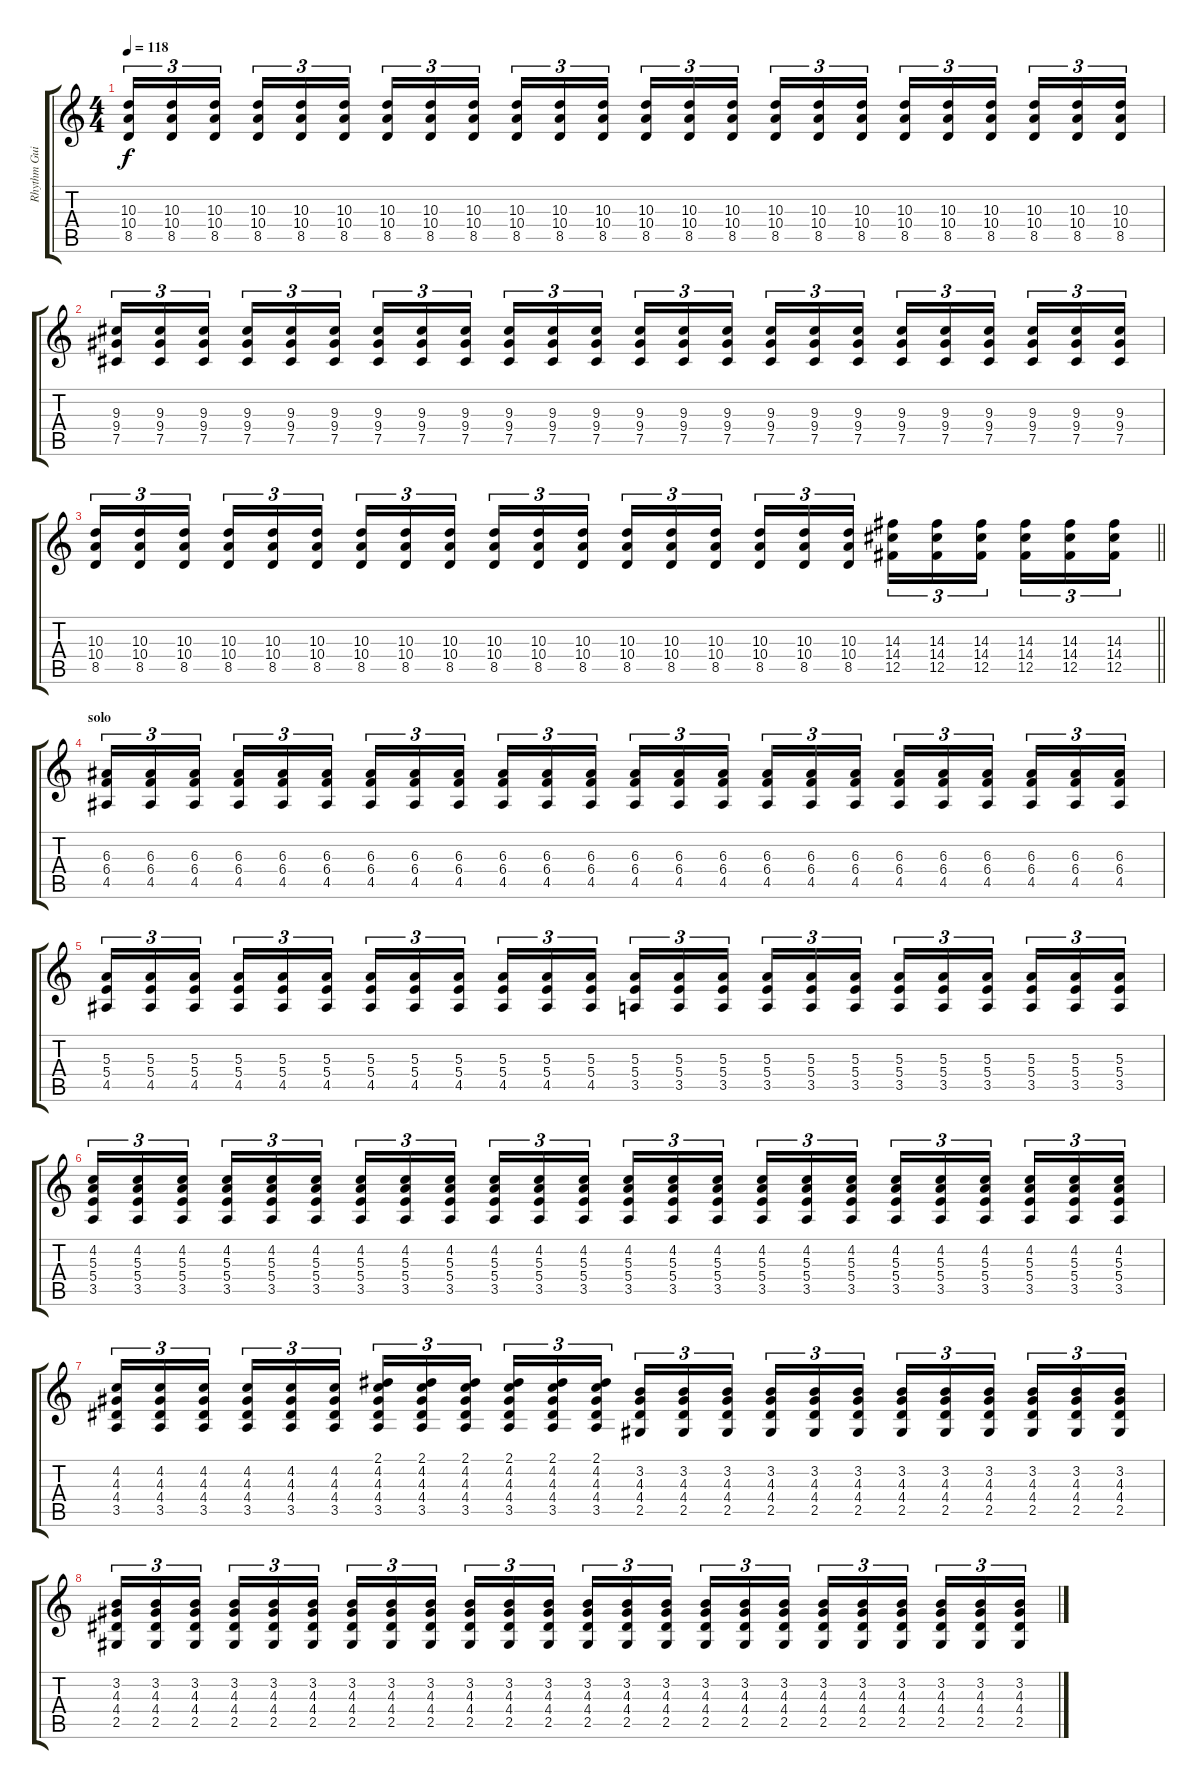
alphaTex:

\track ("Rhythm Guitar" "Rhythm Gui") {instrument overdrivenguitar}
\staff {score tabs}
\tuning (Db4 Ab3 E3 B2 Gb2 Db2) {hide}
\ts (4 4)
\tempo 118
\clef g2
\ks c
(10.3 10.4 8.5).16{tu (3 2) dy f} (10.3 10.4 8.5).16{tu (3 2)} (10.3 10.4 8.5).16{tu (3 2) beam splitsecondary} (10.3 10.4 8.5).16{tu (3 2)} (10.3 10.4 8.5).16{tu (3 2)} (10.3 10.4 8.5).16{tu (3 2)} (10.3 10.4 8.5).16{tu (3 2)} (10.3 10.4 8.5).16{tu (3 2)} (10.3 10.4 8.5).16{tu (3 2) beam splitsecondary} (10.3 10.4 8.5).16{tu (3 2)} (10.3 10.4 8.5).16{tu (3 2)} (10.3 10.4 8.5).16{tu (3 2)} (10.3 10.4 8.5).16{tu (3 2)} (10.3 10.4 8.5).16{tu (3 2)} (10.3 10.4 8.5).16{tu (3 2) beam splitsecondary} (10.3 10.4 8.5).16{tu (3 2)} (10.3 10.4 8.5).16{tu (3 2)} (10.3 10.4 8.5).16{tu (3 2)} (10.3 10.4 8.5).16{tu (3 2)} (10.3 10.4 8.5).16{tu (3 2)} (10.3 10.4 8.5).16{tu (3 2) beam splitsecondary} (10.3 10.4 8.5).16{tu (3 2)} (10.3 10.4 8.5).16{tu (3 2)} (10.3 10.4 8.5).16{tu (3 2)} |
(9.3 9.4 7.5).16{tu (3 2)} (9.3 9.4 7.5).16{tu (3 2)} (9.3 9.4 7.5).16{tu (3 2) beam splitsecondary} (9.3 9.4 7.5).16{tu (3 2)} (9.3 9.4 7.5).16{tu (3 2)} (9.3 9.4 7.5).16{tu (3 2)} (9.3 9.4 7.5).16{tu (3 2)} (9.3 9.4 7.5).16{tu (3 2)} (9.3 9.4 7.5).16{tu (3 2) beam splitsecondary} (9.3 9.4 7.5).16{tu (3 2)} (9.3 9.4 7.5).16{tu (3 2)} (9.3 9.4 7.5).16{tu (3 2)} (9.3 9.4 7.5).16{tu (3 2)} (9.3 9.4 7.5).16{tu (3 2)} (9.3 9.4 7.5).16{tu (3 2) beam splitsecondary} (9.3 9.4 7.5).16{tu (3 2)} (9.3 9.4 7.5).16{tu (3 2)} (9.3 9.4 7.5).16{tu (3 2)} (9.3 9.4 7.5).16{tu (3 2)} (9.3 9.4 7.5).16{tu (3 2)} (9.3 9.4 7.5).16{tu (3 2) beam splitsecondary} (9.3 9.4 7.5).16{tu (3 2)} (9.3 9.4 7.5).16{tu (3 2)} (9.3 9.4 7.5).16{tu (3 2)} |
\barLineRight lightlight
(10.3 10.4 8.5).16{tu (3 2)} (10.3 10.4 8.5).16{tu (3 2)} (10.3 10.4 8.5).16{tu (3 2) beam splitsecondary} (10.3 10.4 8.5).16{tu (3 2)} (10.3 10.4 8.5).16{tu (3 2)} (10.3 10.4 8.5).16{tu (3 2)} (10.3 10.4 8.5).16{tu (3 2)} (10.3 10.4 8.5).16{tu (3 2)} (10.3 10.4 8.5).16{tu (3 2) beam splitsecondary} (10.3 10.4 8.5).16{tu (3 2)} (10.3 10.4 8.5).16{tu (3 2)} (10.3 10.4 8.5).16{tu (3 2)} (10.3 10.4 8.5).16{tu (3 2)} (10.3 10.4 8.5).16{tu (3 2)} (10.3 10.4 8.5).16{tu (3 2) beam splitsecondary} (10.3 10.4 8.5).16{tu (3 2)} (10.3 10.4 8.5).16{tu (3 2)} (10.3 10.4 8.5).16{tu (3 2)} (14.3 14.4 12.5).16{tu (3 2)} (14.3 14.4 12.5).16{tu (3 2)} (14.3 14.4 12.5).16{tu (3 2) beam splitsecondary} (14.3 14.4 12.5).16{tu (3 2)} (14.3 14.4 12.5).16{tu (3 2)} (14.3 14.4 12.5).16{tu (3 2)} |
\section ("" "solo")
(6.3 6.4 4.5).16{tu (3 2)} (6.3 6.4 4.5).16{tu (3 2)} (6.3 6.4 4.5).16{tu (3 2) beam splitsecondary} (6.3 6.4 4.5).16{tu (3 2)} (6.3 6.4 4.5).16{tu (3 2)} (6.3 6.4 4.5).16{tu (3 2)} (6.3 6.4 4.5).16{tu (3 2)} (6.3 6.4 4.5).16{tu (3 2)} (6.3 6.4 4.5).16{tu (3 2) beam splitsecondary} (6.3 6.4 4.5).16{tu (3 2)} (6.3 6.4 4.5).16{tu (3 2)} (6.3 6.4 4.5).16{tu (3 2)} (6.3 6.4 4.5).16{tu (3 2)} (6.3 6.4 4.5).16{tu (3 2)} (6.3 6.4 4.5).16{tu (3 2) beam splitsecondary} (6.3 6.4 4.5).16{tu (3 2)} (6.3 6.4 4.5).16{tu (3 2)} (6.3 6.4 4.5).16{tu (3 2)} (6.3 6.4 4.5).16{tu (3 2)} (6.3 6.4 4.5).16{tu (3 2)} (6.3 6.4 4.5).16{tu (3 2) beam splitsecondary} (6.3 6.4 4.5).16{tu (3 2)} (6.3 6.4 4.5).16{tu (3 2)} (6.3 6.4 4.5).16{tu (3 2)} |
(5.3 5.4 4.5).16{tu (3 2)} (5.3 5.4 4.5).16{tu (3 2)} (5.3 5.4 4.5).16{tu (3 2) beam splitsecondary} (5.3 5.4 4.5).16{tu (3 2)} (5.3 5.4 4.5).16{tu (3 2)} (5.3 5.4 4.5).16{tu (3 2)} (5.3 5.4 4.5).16{tu (3 2)} (5.3 5.4 4.5).16{tu (3 2)} (5.3 5.4 4.5).16{tu (3 2) beam splitsecondary} (5.3 5.4 4.5).16{tu (3 2)} (5.3 5.4 4.5).16{tu (3 2)} (5.3 5.4 4.5).16{tu (3 2)} (5.3 5.4 3.5).16{tu (3 2)} (5.3 5.4 3.5).16{tu (3 2)} (5.3 5.4 3.5).16{tu (3 2) beam splitsecondary} (5.3 5.4 3.5).16{tu (3 2)} (5.3 5.4 3.5).16{tu (3 2)} (5.3 5.4 3.5).16{tu (3 2)} (5.3 5.4 3.5).16{tu (3 2)} (5.3 5.4 3.5).16{tu (3 2)} (5.3 5.4 3.5).16{tu (3 2) beam splitsecondary} (5.3 5.4 3.5).16{tu (3 2)} (5.3 5.4 3.5).16{tu (3 2)} (5.3 5.4 3.5).16{tu (3 2)} |
(4.2 5.3 5.4 3.5).16{tu (3 2)} (4.2 5.3 5.4 3.5).16{tu (3 2)} (4.2 5.3 5.4 3.5).16{tu (3 2) beam splitsecondary} (4.2 5.3 5.4 3.5).16{tu (3 2)} (4.2 5.3 5.4 3.5).16{tu (3 2)} (4.2 5.3 5.4 3.5).16{tu (3 2)} (4.2 5.3 5.4 3.5).16{tu (3 2)} (4.2 5.3 5.4 3.5).16{tu (3 2)} (4.2 5.3 5.4 3.5).16{tu (3 2) beam splitsecondary} (4.2 5.3 5.4 3.5).16{tu (3 2)} (4.2 5.3 5.4 3.5).16{tu (3 2)} (4.2 5.3 5.4 3.5).16{tu (3 2)} (4.2 5.3 5.4 3.5).16{tu (3 2)} (4.2 5.3 5.4 3.5).16{tu (3 2)} (4.2 5.3 5.4 3.5).16{tu (3 2) beam splitsecondary} (4.2 5.3 5.4 3.5).16{tu (3 2)} (4.2 5.3 5.4 3.5).16{tu (3 2)} (4.2 5.3 5.4 3.5).16{tu (3 2)} (4.2 5.3 5.4 3.5).16{tu (3 2)} (4.2 5.3 5.4 3.5).16{tu (3 2)} (4.2 5.3 5.4 3.5).16{tu (3 2) beam splitsecondary} (4.2 5.3 5.4 3.5).16{tu (3 2)} (4.2 5.3 5.4 3.5).16{tu (3 2)} (4.2 5.3 5.4 3.5).16{tu (3 2)} |
(4.2 4.3 4.4 3.5).16{tu (3 2)} (4.2 4.3 4.4 3.5).16{tu (3 2)} (4.2 4.3 4.4 3.5).16{tu (3 2) beam splitsecondary} (4.2 4.3 4.4 3.5).16{tu (3 2)} (4.2 4.3 4.4 3.5).16{tu (3 2)} (4.2 4.3 4.4 3.5).16{tu (3 2)} (2.1 4.2 4.3 4.4 3.5).16{tu (3 2)} (2.1 4.2 4.3 4.4 3.5).16{tu (3 2)} (2.1 4.2 4.3 4.4 3.5).16{tu (3 2) beam splitsecondary} (2.1 4.2 4.3 4.4 3.5).16{tu (3 2)} (2.1 4.2 4.3 4.4 3.5).16{tu (3 2)} (2.1 4.2 4.3 4.4 3.5).16{tu (3 2)} (3.2 4.3 4.4 2.5).16{tu (3 2)} (3.2 4.3 4.4 2.5).16{tu (3 2)} (3.2 4.3 4.4 2.5).16{tu (3 2) beam splitsecondary} (3.2 4.3 4.4 2.5).16{tu (3 2)} (3.2 4.3 4.4 2.5).16{tu (3 2)} (3.2 4.3 4.4 2.5).16{tu (3 2)} (3.2 4.3 4.4 2.5).16{tu (3 2)} (3.2 4.3 4.4 2.5).16{tu (3 2)} (3.2 4.3 4.4 2.5).16{tu (3 2) beam splitsecondary} (3.2 4.3 4.4 2.5).16{tu (3 2)} (3.2 4.3 4.4 2.5).16{tu (3 2)} (3.2 4.3 4.4 2.5).16{tu (3 2)} |
(3.2 4.3 4.4 2.5).16{tu (3 2)} (3.2 4.3 4.4 2.5).16{tu (3 2)} (3.2 4.3 4.4 2.5).16{tu (3 2) beam splitsecondary} (3.2 4.3 4.4 2.5).16{tu (3 2)} (3.2 4.3 4.4 2.5).16{tu (3 2)} (3.2 4.3 4.4 2.5).16{tu (3 2)} (3.2 4.3 4.4 2.5).16{tu (3 2)} (3.2 4.3 4.4 2.5).16{tu (3 2)} (3.2 4.3 4.4 2.5).16{tu (3 2) beam splitsecondary} (3.2 4.3 4.4 2.5).16{tu (3 2)} (3.2 4.3 4.4 2.5).16{tu (3 2)} (3.2 4.3 4.4 2.5).16{tu (3 2)} (3.2 4.3 4.4 2.5).16{tu (3 2)} (3.2 4.3 4.4 2.5).16{tu (3 2)} (3.2 4.3 4.4 2.5).16{tu (3 2) beam splitsecondary} (3.2 4.3 4.4 2.5).16{tu (3 2)} (3.2 4.3 4.4 2.5).16{tu (3 2)} (3.2 4.3 4.4 2.5).16{tu (3 2)} (3.2 4.3 4.4 2.5).16{tu (3 2)} (3.2 4.3 4.4 2.5).16{tu (3 2)} (3.2 4.3 4.4 2.5).16{tu (3 2) beam splitsecondary} (3.2 4.3 4.4 2.5).16{tu (3 2)} (3.2 4.3 4.4 2.5).16{tu (3 2)} (3.2 4.3 4.4 2.5).16{tu (3 2)}
